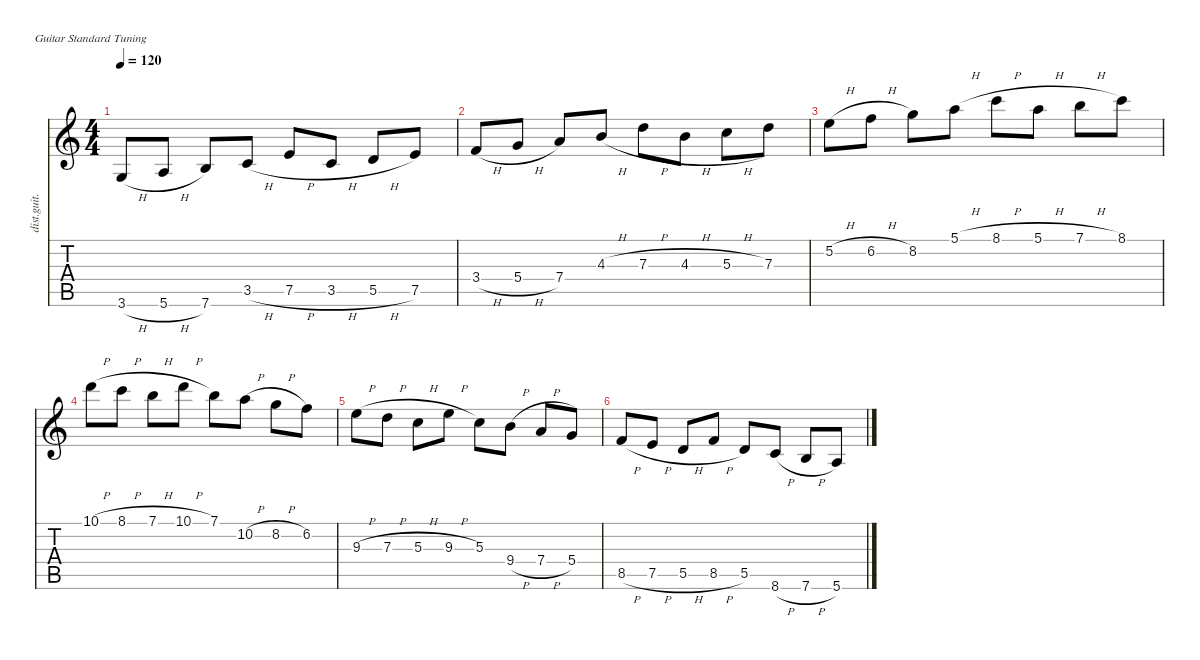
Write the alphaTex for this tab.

\defaultSystemsLayout 4
\hideDynamics
\bracketExtendMode nobrackets
\track ("Distortion Guitar" "dist.guit.") {instrument distortionguitar}
\staff {score tabs}
\tuning (E4 B3 G3 D3 A2 E2)
\ts (4 4)
\tempo 120
\clef g2
\ks c
3.6{h}.8{dy mf instrument distortionguitar beam Up} 5.6{h}.8{beam Up} 7.6.8{beam Up} 3.5{h}.8{beam Up} 7.5{h}.8{beam Up} 3.5{h}.8{beam Up} 5.5{h}.8{beam Up} 7.5.8{beam Up} |
3.4{h}.8{beam Up} 5.4{h}.8{beam Up} 7.4.8{beam Up} 4.3{h}.8{beam Up} 7.3{h}.8{beam Down} 4.3{h}.8{beam Down} 5.3{h}.8{beam Down} 7.3.8{beam Down} |
5.2{h}.8{beam Down} 6.2{h}.8{beam Down} 8.2.8{beam Down} 5.1{h}.8{beam Down} 8.1{h}.8{beam Down} 5.1{h}.8{beam Down} 7.1{h}.8{beam Down} 8.1.8{beam Down} |
10.1{h}.8{beam Down} 8.1{h}.8{beam Down} 7.1{h}.8{beam Down} 10.1{h}.8{beam Down} 7.1.8{beam Down} 10.2{h}.8{beam Down} 8.2{h}.8{beam Down} 6.2.8{beam Down} |
9.3{h}.8{beam Down} 7.3{h}.8{beam Down} 5.3{h}.8{beam Down} 9.3{h}.8{beam Down} 5.3.8{beam Down} 9.4{h}.8{beam Down} 7.4{h}.8{beam Up} 5.4.8{beam Up} |
8.5{h}.8{beam Up} 7.5{h}.8{beam Up} 5.5{h}.8{beam Up} 8.5{h}.8{beam Up} 5.5.8{beam Up} 8.6{h}.8{beam Up} 7.6{h}.8{beam Up} 5.6.8{beam Up}
